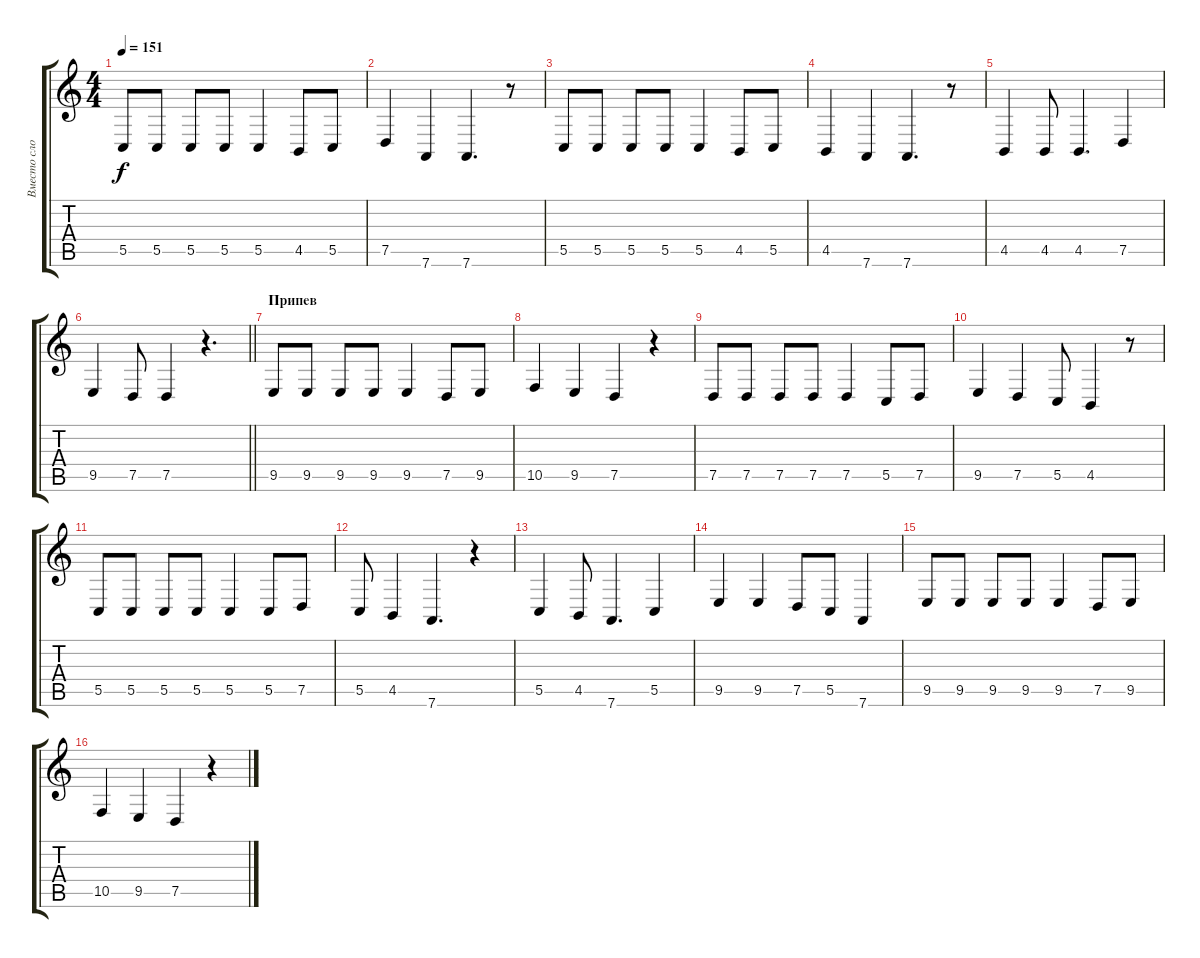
\track ("Вместо слов" "Вместо сло") {instrument fx5brightness}
\staff {score tabs}
\tuning (D4 A3 F3 C3 G2 D2) {hide}
\ts (4 4)
\tempo 151
\clef g2
\ks c
5.5.8{dy f} 5.5.8 5.5.8 5.5.8 5.5.4 4.5.8 5.5.8 |
7.5.4 7.6.4 7.6.4{d} r.8 |
5.5.8 5.5.8 5.5.8 5.5.8 5.5.4 4.5.8 5.5.8 |
4.5.4 7.6.4 7.6.4{d} r.8 |
4.5.4 4.5.8 4.5.4{d} 7.5.4 |
\barLineRight lightlight
9.5.4 7.5.8 7.5.4 r.4{d} |
\section ("" "Припев")
9.5.8 9.5.8 9.5.8 9.5.8 9.5.4 7.5.8 9.5.8 |
10.5.4 9.5.4 7.5.4 r.4 |
7.5.8 7.5.8 7.5.8 7.5.8 7.5.4 5.5.8 7.5.8 |
9.5.4 7.5.4 5.5.8 4.5.4 r.8 |
5.5.8 5.5.8 5.5.8 5.5.8 5.5.4 5.5.8 7.5.8 |
5.5.8 4.5.4 7.6.4{d} r.4 |
5.5.4 4.5.8 7.6.4{d} 5.5.4 |
9.5.4 9.5.4 7.5.8 5.5.8 7.6.4 |
9.5.8 9.5.8 9.5.8 9.5.8 9.5.4 7.5.8 9.5.8 |
10.5.4 9.5.4 7.5.4 r.4
